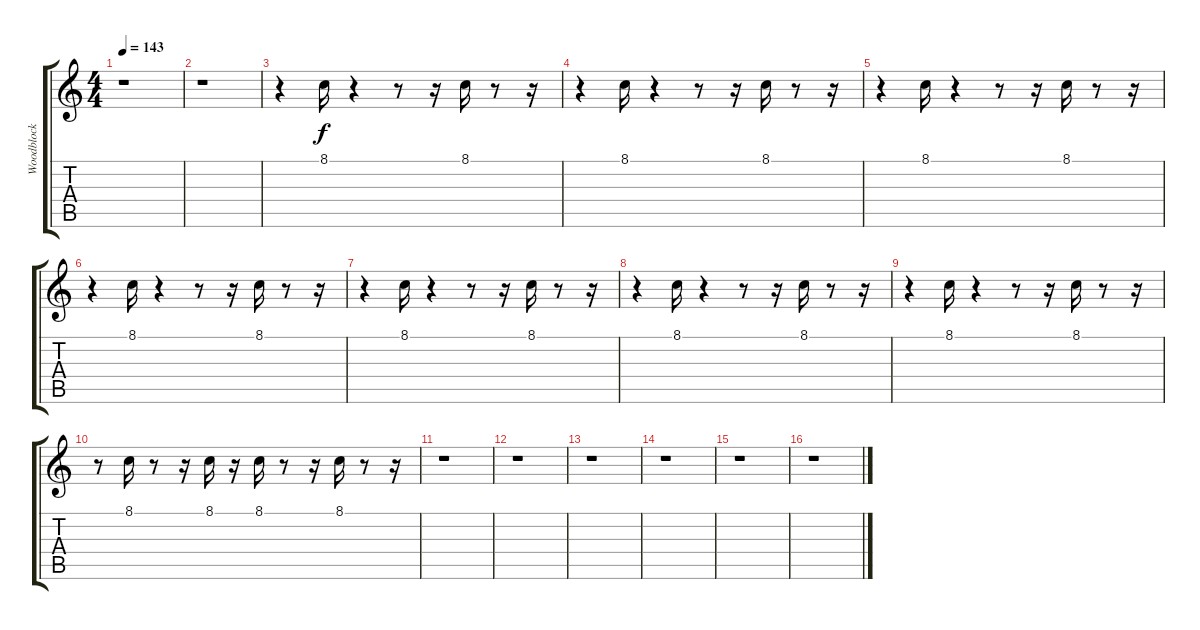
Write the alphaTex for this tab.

\track ("Woodblock" "Woodblock") {instrument woodblock}
\staff {score tabs}
\tuning (E4 B3 G3 D3 A2 E2) {hide}
\ts (4 4)
\tempo 143
\clef g2
\ks c
r.1{dy f instrument woodblock} |
r.1 |
r.4 8.1.16 r.4 r.8 r.16 8.1.16 r.8 r.16 |
r.4 8.1.16 r.4 r.8 r.16 8.1.16 r.8 r.16 |
r.4 8.1.16 r.4 r.8 r.16 8.1.16 r.8 r.16 |
r.4 8.1.16 r.4 r.8 r.16 8.1.16 r.8 r.16 |
r.4 8.1.16 r.4 r.8 r.16 8.1.16 r.8 r.16 |
r.4 8.1.16 r.4 r.8 r.16 8.1.16 r.8 r.16 |
r.4 8.1.16 r.4 r.8 r.16 8.1.16 r.8 r.16 |
r.8 8.1.16 r.8 r.16 8.1.16 r.16 8.1.16 r.8 r.16 8.1.16 r.8 r.16 |
r.1 |
r.1 |
r.1 |
r.1 |
r.1 |
r.1
